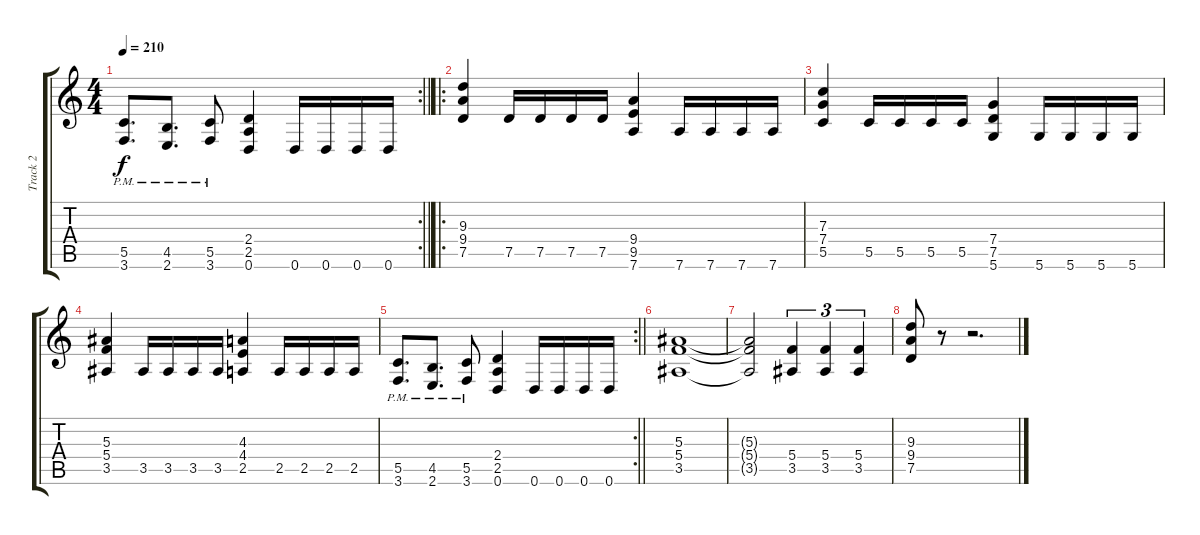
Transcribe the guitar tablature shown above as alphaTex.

\track ("Track 2" "Track 2") {instrument distortionguitar}
\staff {score tabs}
\tuning (D4 A3 F3 C3 G2 D2) {hide}
\rc 2
\ts (4 4)
\tempo 210
\clef g2
\barLineRight lightlight
\ks c
(5.5{pm} 3.6{pm}).8{d dy f} (4.5{pm} 2.6{pm}).8{d} (5.5{pm} 3.6{pm}).8 (2.4 2.5 0.6).4 0.6.16 0.6.16 0.6.16 0.6.16 |
\ro
(9.3 9.4 7.5).4 7.5.16 7.5.16 7.5.16 7.5.16 (9.4 9.5 7.6).4 7.6.16 7.6.16 7.6.16 7.6.16 |
(7.3 7.4 5.5).4 5.5.16 5.5.16 5.5.16 5.5.16 (7.4 7.5 5.6).4 5.6.16 5.6.16 5.6.16 5.6.16 |
(5.3 5.4 3.5).4 3.5.16 3.5.16 3.5.16 3.5.16 (4.3 4.4 2.5).4 2.5.16 2.5.16 2.5.16 2.5.16 |
\rc 2
\barLineRight lightlight
(5.5{pm} 3.6{pm}).8{d} (4.5{pm} 2.6{pm}).8{d} (5.5{pm} 3.6{pm}).8 (2.4 2.5 0.6).4 0.6.16 0.6.16 0.6.16 0.6.16 |
(5.3 5.4 3.5).1 |
(5.3{t} 5.4{t} 3.5{t}).2 (5.4 3.5).4{tu (3 2)} (5.4 3.5).4{tu (3 2)} (5.4 3.5).4{tu (3 2)} |
(9.3 9.4 7.5).8 r.8 r.2{d}
